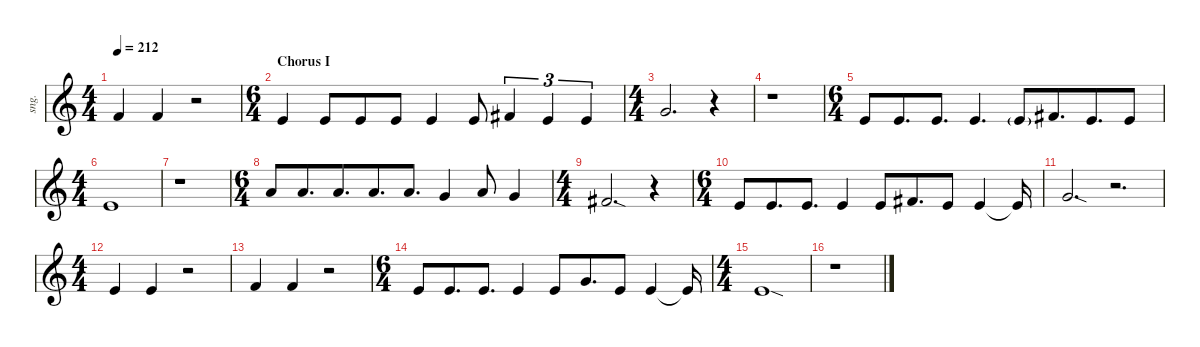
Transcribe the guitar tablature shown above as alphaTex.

\defaultSystemsLayout 4
\hideDynamics
\bracketExtendMode nobrackets
\track ("Vocals" "sng.") {defaultSystemsLayout 4 multiBarRest instrument voiceoohs}
\staff {score}
\tuning (E4 B3 G3 D3 A2 E2)
\ts (4 4)
\tempo 212
\clef g2
\ks c
6.2.4{dy mf beam Up} 6.2.4{beam Up} r.2{beam Down} |
\ts (6 4)
\beaming (8 6 6)
\section ("" "Chorus I")
5.2.4{beam Up} 5.2.8{beam Up} 5.2.8{beam Up} 5.2.8{beam Up} 5.2.4{beam Up} 5.2.8{beam Up} 7.2{acc #}.4{tu (3 2) beam Up} 5.2.4{tu (3 2) beam Up} 5.2.4{tu (3 2) beam Up} |
\ts (4 4)
\beaming (8 2 2 2 2)
8.2.2{d beam Up} r.4{beam Down} |
r.1{beam Down} |
\ts (6 4)
\beaming (8 6 6)
5.2.8{beam Up} 5.2.8{d beam Up} 5.2.8{d beam Up} 5.2.4{d beam Up} 5.2{g}.8{beam Up} 7.2{acc #}.8{d beam Up} 5.2.8{d beam Up} 5.2.8{beam Up} |
\ts (4 4)
\beaming (8 2 2 2 2)
5.2.1{beam Up} |
r.1{beam Down} |
\ts (6 4)
\beaming (8 6 6)
10.2.8{beam Up} 10.2.8{d beam Up} 10.2.8{d beam Up} 10.2.8{d beam Up} 10.2.8{d beam Up} 8.2.4{beam Up} 10.2.8{beam Up} 8.2.4{beam Up} |
\ts (4 4)
\beaming (8 2 2 2 2)
7.2{sod acc #}.2{d beam Up} r.4{beam Down} |
\ts (6 4)
\beaming (8 6 6)
5.2.8{beam Up} 5.2.8{d beam Up} 5.2.8{d beam Up} 5.2.4{beam Up} 5.2.8{beam Up} 7.2{acc #}.8{d beam Up} 5.2.8{beam Up} 5.2.4{beam Up} 5.2{t}.16{beam Up} |
8.2{sod}.2{d beam Up} r.2{d beam Down} |
\ts (4 4)
\beaming (8 2 2 2 2)
5.2.4{beam Up} 5.2.4{beam Up} r.2{beam Down} |
6.2.4{beam Up} 6.2.4{beam Up} r.2{beam Down} |
\ts (6 4)
\beaming (8 6 6)
5.2.8{beam Up} 5.2.8{d beam Up} 5.2.8{d beam Up} 5.2.4{beam Up} 5.2.8{beam Up} 8.2.8{d beam Up} 5.2.8{beam Up} 5.2.4{beam Up} 5.2{t}.16{beam Up} |
\ts (4 4)
\beaming (8 2 2 2 2)
5.2{sod}.1{beam Up} |
r.1{beam Down}
